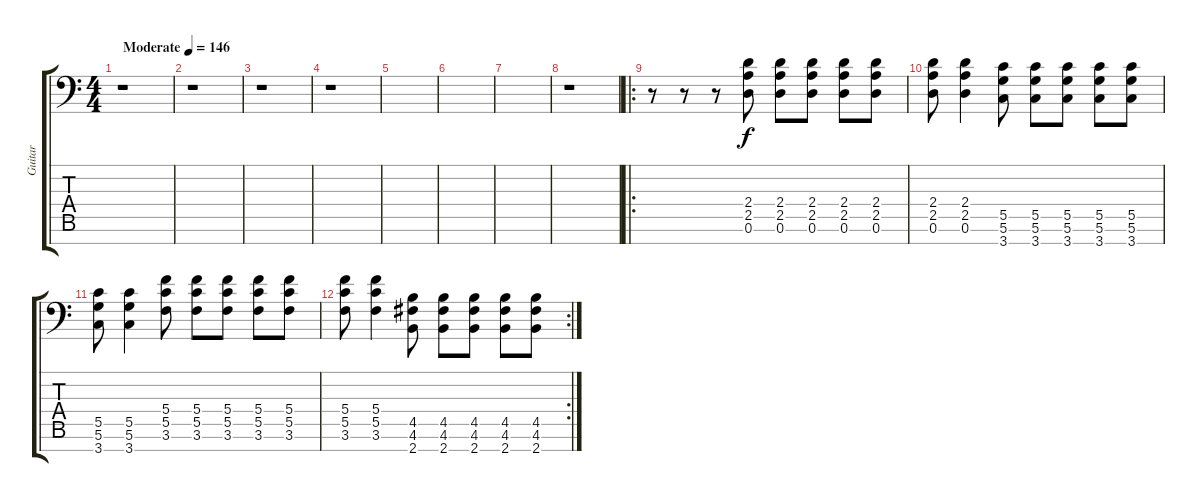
\track ("Guitar" "Guitar") {instrument distortionguitar}
\staff {score tabs}
\tuning (D4 A3 F3 C3 G2 D2 A1) {hide}
\ts (4 4)
\tempo (146 "Moderate")
\clef f4
\ks c
r.1{dy f instrument distortionguitar} |
r.1 |
r.1 |
r.1 |
|
|
|
r.1 |
\ro
r.8 r.8 r.8 (2.4 2.5 0.6).8 (2.4 2.5 0.6).8 (2.4 2.5 0.6).8 (2.4 2.5 0.6).8 (2.4 2.5 0.6).8 |
(2.4 2.5 0.6).8 (2.4 2.5 0.6).4 (5.5 5.6 3.7).8 (5.5 5.6 3.7).8 (5.5 5.6 3.7).8 (5.5 5.6 3.7).8 (5.5 5.6 3.7).8 |
(5.5 5.6 3.7).8 (5.5 5.6 3.7).4 (5.4 5.5 3.6).8 (5.4 5.5 3.6).8 (5.4 5.5 3.6).8 (5.4 5.5 3.6).8 (5.4 5.5 3.6).8 |
\rc 2
(5.4 5.5 3.6).8 (5.4 5.5 3.6).4 (4.5 4.6 2.7).8 (4.5 4.6 2.7).8 (4.5 4.6 2.7).8 (4.5 4.6 2.7).8 (4.5 4.6 2.7).8
